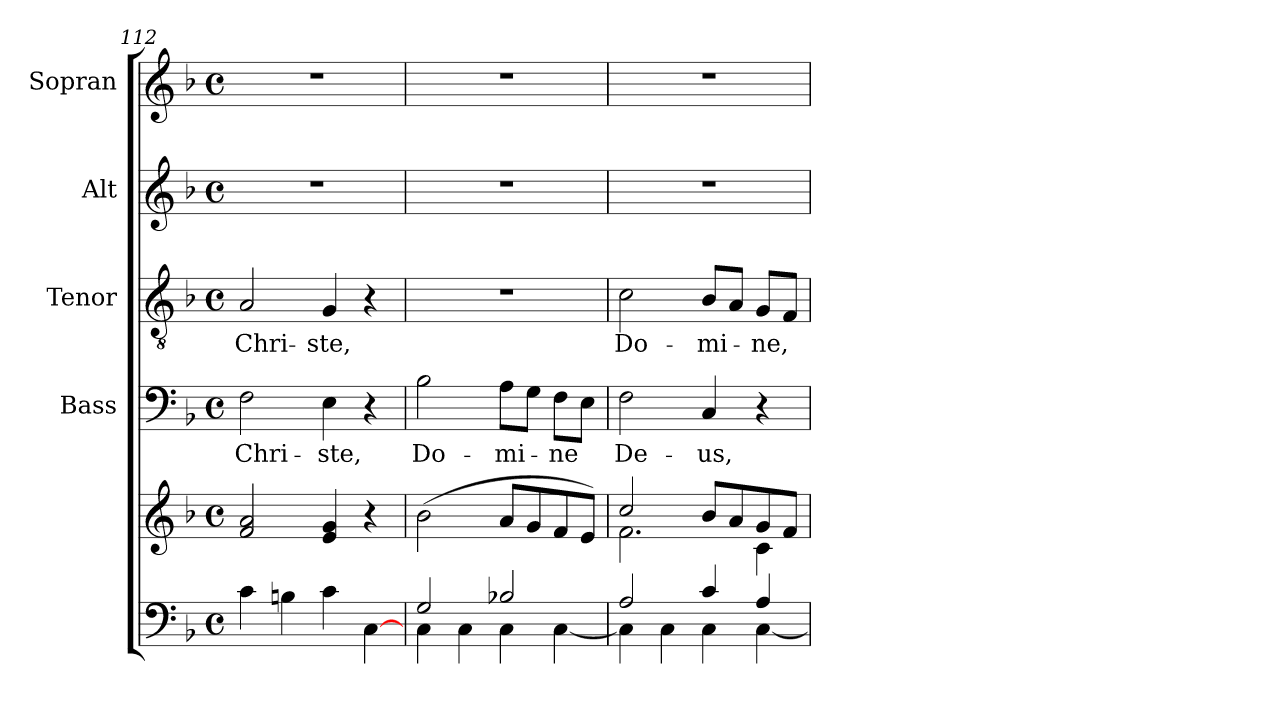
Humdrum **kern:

**kern	**kern	**kern	**text	**kern	**text	**kern	**kern
*part5	*part5	*part4	*part4	*part3	*part3	*part2	*part1
*staff6	*staff5	*staff4	*staff4	*staff3	*staff3	*staff2	*staff1
*	*	*I"Bass	*	*I"Tenor	*	*I"Alt	*I"Sopran
*	*	*I'B.	*	*I'T.	*	*I'A.	*I'S.
*clefF4	*clefG2	*clefF4	*	*clefGv2	*	*clefG2	*clefG2
*k[b-]	*k[b-]	*k[b-]	*	*k[b-]	*	*k[b-]	*k[b-]
*F:	*F:	*F:	*	*F:	*	*F:	*F:
*M4/4	*M4/4	*M4/4	*	*M4/4	*	*M4/4	*M4/4
*met(c)	*met(c)	*met(c)	*	*met(c)	*	*met(c)	*met(c)
=112	=112	=112	=112	=112	=112	=112	=112
!	!	!	!LO:LY:b	!	!LO:LY:b	!	!
4c\	2f/ 2a/	2F\	Chri-	2A/	Chri-	1r	1r
4Bn\	.	.	.	.	.	.	.
!	!	!	!LO:LY:b	!	!LO:LY:b	!	!
4c\	4e/ 4g/	4E\	-ste,	4G/	-ste,	.	.
[<4C\	4r	4r	.	4r	.	.	.
!!LO:PB:g=z
=113	=113	=113	=113	=113	=113	=113	=113
*^	*	*	*	*	*	*	*
!	!	!	!	!LO:LY:b	!	!	!	!
2G/	4C\	(>2b-\	2B-\	Do-	1r	.	1r	1r
.	4C\	.	.	.	.	.	.	.
!	!	!	!	!LO:LY:b	!	!	!	!
2B-X/	4C\	8a/L	8A\L	-mi-	.	.	.	.
.	.	8g/	8G\J	.	.	.	.	.
!	!	!	!	!LO:LY:b	!	!	!	!
.	[<4C\	8f/	8F\L	-ne	.	.	.	.
.	.	8e/J)	8E\J	.	.	.	.	.
=114	=114	=114	=114	=114	=114	=114	=114	=114
*	*	*^	*	*	*	*	*	*
!	!	!	!	!	!LO:LY:b	!	!LO:LY:b	!	!
2A/	4C\]	2cc/	2.f\	2F\	De-	2c\	Do-	1r	1r
.	4C\	.	.	.	.	.	.	.	.
!	!	!	!	!	!LO:LY:b	!	!LO:LY:b	!	!
4c/	4C\	8b-/L	.	4C/	-us,	8B-/L	-mi-	.	.
.	.	8a/	.	.	.	8A/J	.	.	.
!	!	!	!	!	!	!	!LO:LY:b	!	!
4A/	[<4C\	8g/	4c\	4r	.	8G/L	-ne,	.	.
.	.	8f/J	.	.	.	8F/J	.	.	.
*v	*v	*	*	*	*	*	*	*	*
*	*v	*v	*	*	*	*	*	*
=	=	=	=	=	=	=	=
*-	*-	*-	*-	*-	*-	*-	*-
